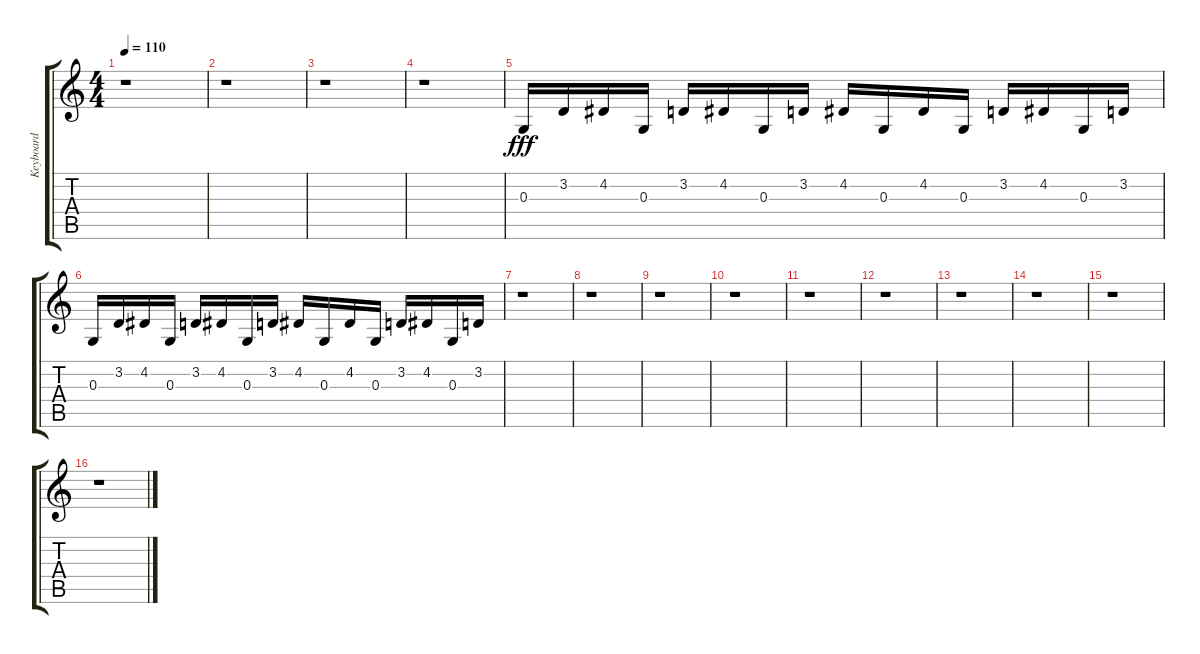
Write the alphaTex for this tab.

\track ("Keyboard" "Keyboard") {instrument electricpiano1}
\staff {score tabs}
\tuning (E4 B3 G3 D3 A2 D2) {hide}
\ts (4 4)
\tempo 110
\clef g2
\ks c
r.1{dy fff} |
r.1 |
r.1 |
r.1 |
0.3.16 3.2.16 4.2.16 0.3.16 3.2.16 4.2.16 0.3.16 3.2.16 4.2.16 0.3.16 4.2.16 0.3.16 3.2.16 4.2.16 0.3.16 3.2.16 |
0.3.16 3.2.16 4.2.16 0.3.16 3.2.16 4.2.16 0.3.16 3.2.16 4.2.16 0.3.16 4.2.16 0.3.16 3.2.16 4.2.16 0.3.16 3.2.16 |
r.1 |
r.1 |
r.1 |
r.1 |
r.1 |
r.1 |
r.1 |
r.1 |
r.1 |
r.1
